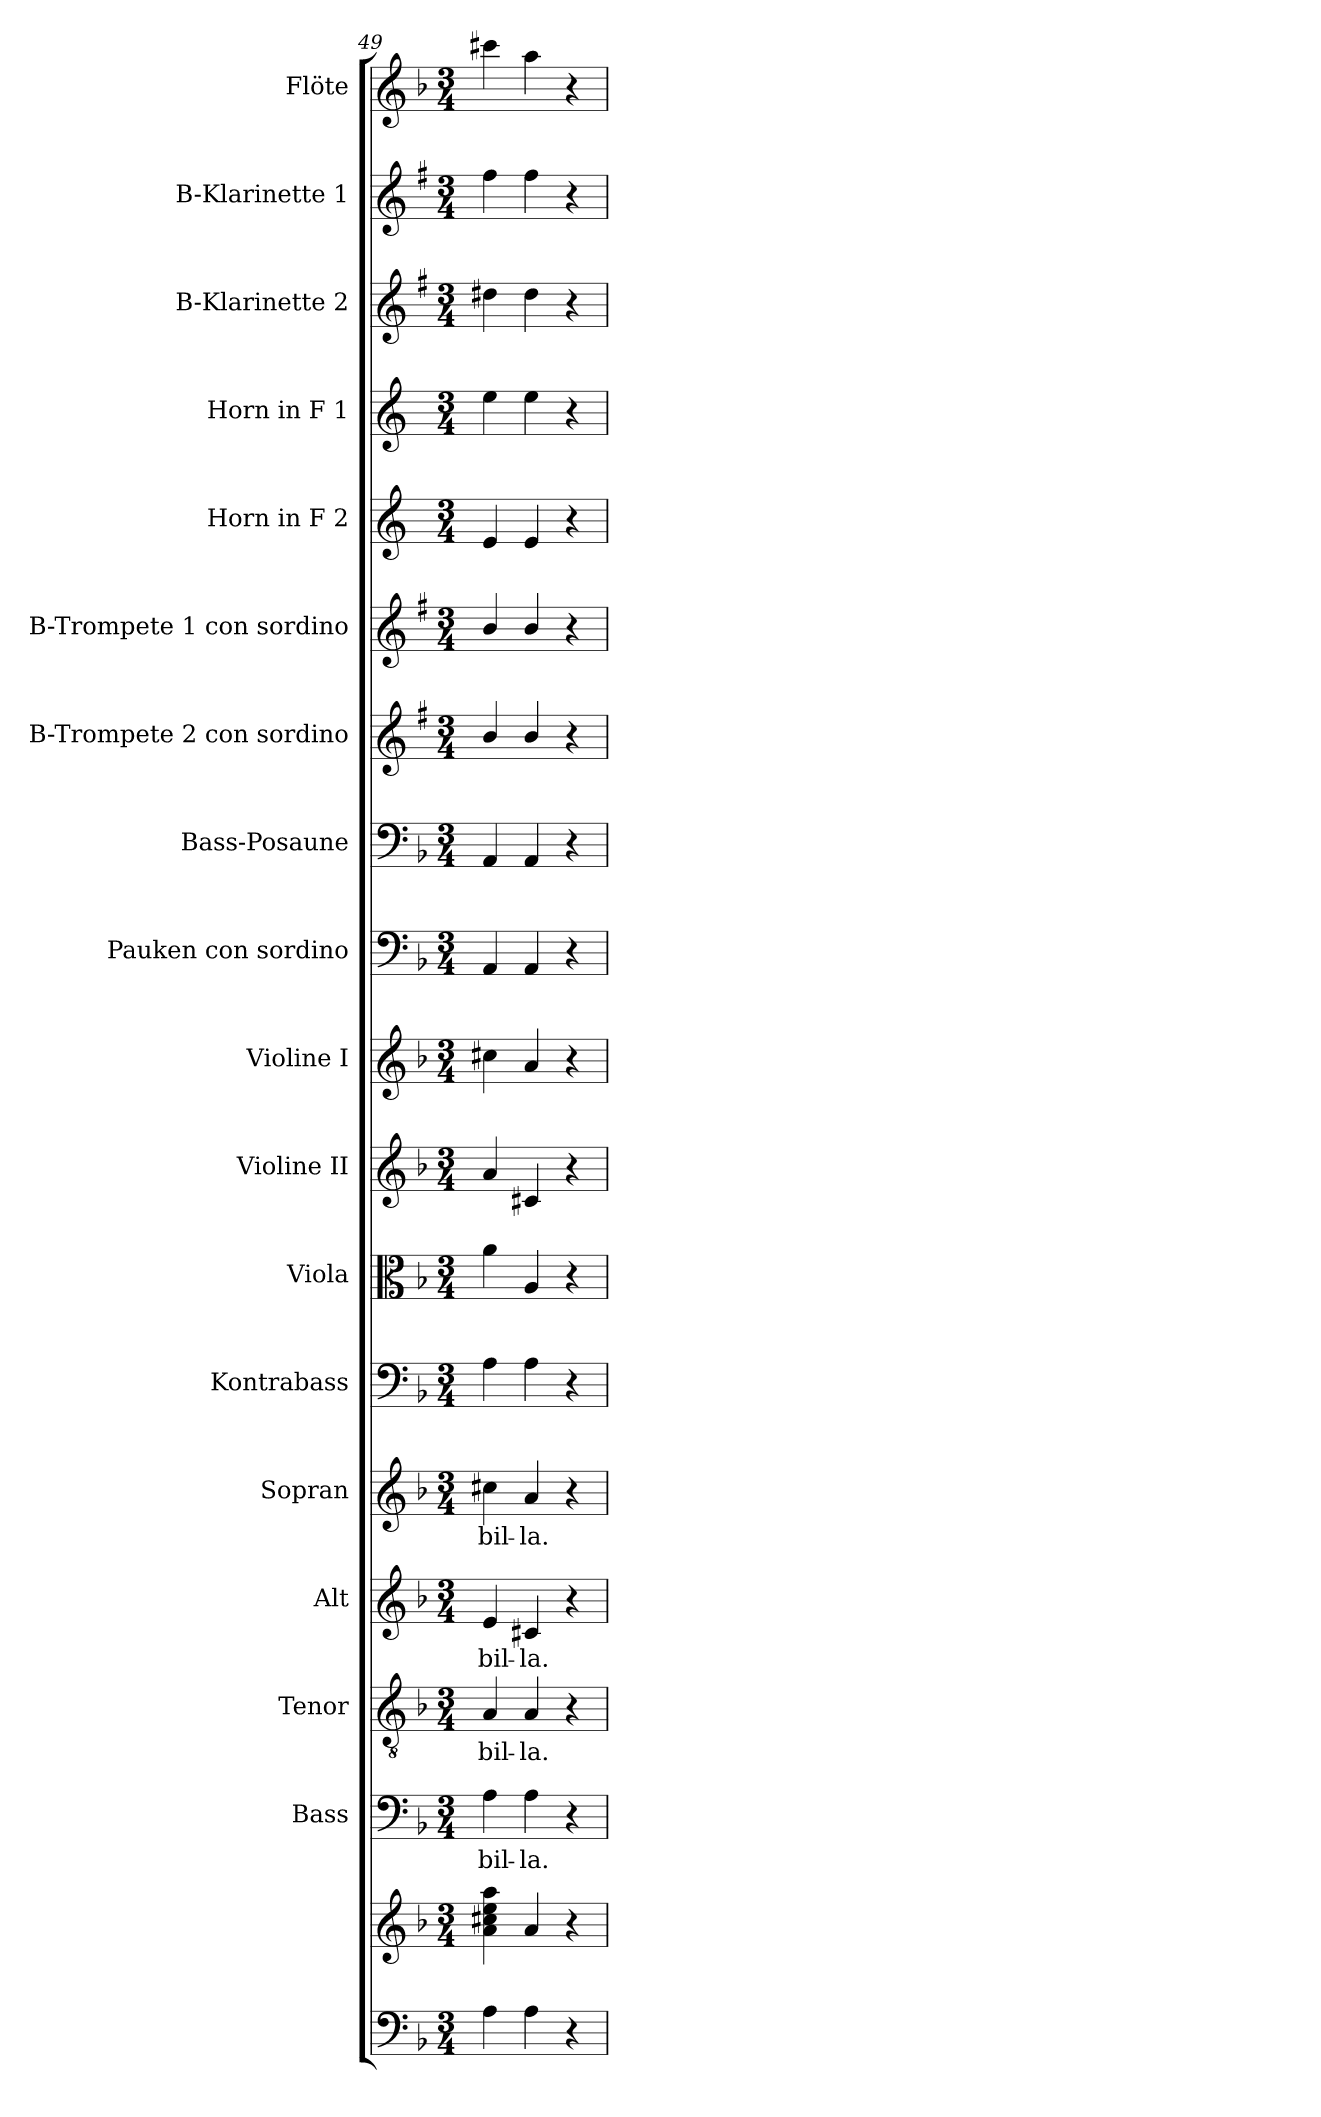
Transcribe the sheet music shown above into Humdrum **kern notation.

**kern	**kern	**kern	**text	**kern	**text	**kern	**text	**kern	**text	**kern	**kern	**kern	**kern	**kern	**kern	**kern	**kern	**kern	**kern	**kern	**kern	**kern
*part18	*part18	*part17	*part17	*part16	*part16	*part15	*part15	*part14	*part14	*part13	*part12	*part11	*part10	*part9	*part8	*part7	*part6	*part5	*part4	*part3	*part2	*part1
*staff19	*staff18	*staff17	*staff17	*staff16	*staff16	*staff15	*staff15	*staff14	*staff14	*staff13	*staff12	*staff11	*staff10	*staff9	*staff8	*staff7	*staff6	*staff5	*staff4	*staff3	*staff2	*staff1
*	*	*I"Bass	*	*I"Tenor	*	*I"Alt	*	*I"Sopran	*	*I"Kontrabass	*I"Viola	*I"Violine II	*I"Violine I	*I"Pauken con sordino	*I"Bass-Posaune	*I"B-Trompete 2 con sordino	*I"B-Trompete 1 con sordino	*I"Horn in F 2	*I"Horn in F 1	*I"B-Klarinette 2	*I"B-Klarinette 1	*I"Flöte
*	*	*I'B.	*	*I'T.	*	*I'A.	*	*I'S.	*	*I'Kb.	*I'Vla.	*I'Vl. II	*I'Vl. I	*I'Pk.	*I'B. Pos.	*I'B Trp. 2	*I'B Trp. 1	*	*	*I'B Kl. 2	*I'B Kl. 1	*I'Fl.
*clefF4	*clefG2	*clefF4	*	*clefGv2	*	*clefG2	*	*clefG2	*	*clefF4	*clefC3	*clefG2	*clefG2	*clefF4	*clefF4	*clefG2	*clefG2	*clefG2	*clefG2	*clefG2	*clefG2	*clefG2
*	*	*	*	*	*	*	*	*	*	*ITrd7c12	*	*	*	*	*	*ITrd1c2	*ITrd1c2	*ITrd4c7	*ITrd4c7	*ITrd1c2	*ITrd1c2	*
*k[b-]	*k[b-]	*k[b-]	*	*k[b-]	*	*k[b-]	*	*k[b-]	*	*k[b-]	*k[b-]	*k[b-]	*k[b-]	*k[b-]	*k[b-]	*k[b-]	*k[b-]	*k[b-]	*k[b-]	*k[b-]	*k[b-]	*k[b-]
*F:	*F:	*F:	*	*F:	*	*F:	*	*F:	*	*F:	*F:	*F:	*F:	*F:	*F:	*F:	*F:	*F:	*F:	*F:	*F:	*F:
*M3/4	*M3/4	*M3/4	*	*M3/4	*	*M3/4	*	*M3/4	*	*M3/4	*M3/4	*M3/4	*M3/4	*M3/4	*M3/4	*M3/4	*M3/4	*M3/4	*M3/4	*M3/4	*M3/4	*M3/4
=49	=49	=49	=49	=49	=49	=49	=49	=49	=49	=49	=49	=49	=49	=49	=49	=49	=49	=49	=49	=49	=49	=49
!	!	!	!LO:LY:b	!	!LO:LY:b	!	!LO:LY:b	!	!LO:LY:b	!	!	!	!	!	!	!	!	!	!	!	!	!
4A\	4a\ 4cc#X\ 4ee\ 4aa\	4A\	-bil-	4A/	-bil-	4e/	-bil-	4cc#X\	-bil-	4AA\	4a\	4a/	4cc#X\	4AA/	4AA/	4a/	4a/	4A/	4a\	4cc#X\	4ee\	4ccc#X\
!	!	!	!LO:LY:b	!	!LO:LY:b	!	!LO:LY:b	!	!LO:LY:b	!	!	!	!	!	!	!	!	!	!	!	!	!
4A\	4a/	4A\	-la.	4A/	-la.	4c#X/	-la.	4a/	-la.	4AA\	4A/	4c#X/	4a/	4AA/	4AA/	4a/	4a/	4A/	4a\	4cc#\	4ee\	4aa\
4r	4r	4r	.	4r	.	4r	.	4r	.	4r	4r	4r	4r	4r	4r	4r	4r	4r	4r	4r	4r	4r
=	=	=	=	=	=	=	=	=	=	=	=	=	=	=	=	=	=	=	=	=	=	=
*-	*-	*-	*-	*-	*-	*-	*-	*-	*-	*-	*-	*-	*-	*-	*-	*-	*-	*-	*-	*-	*-	*-
